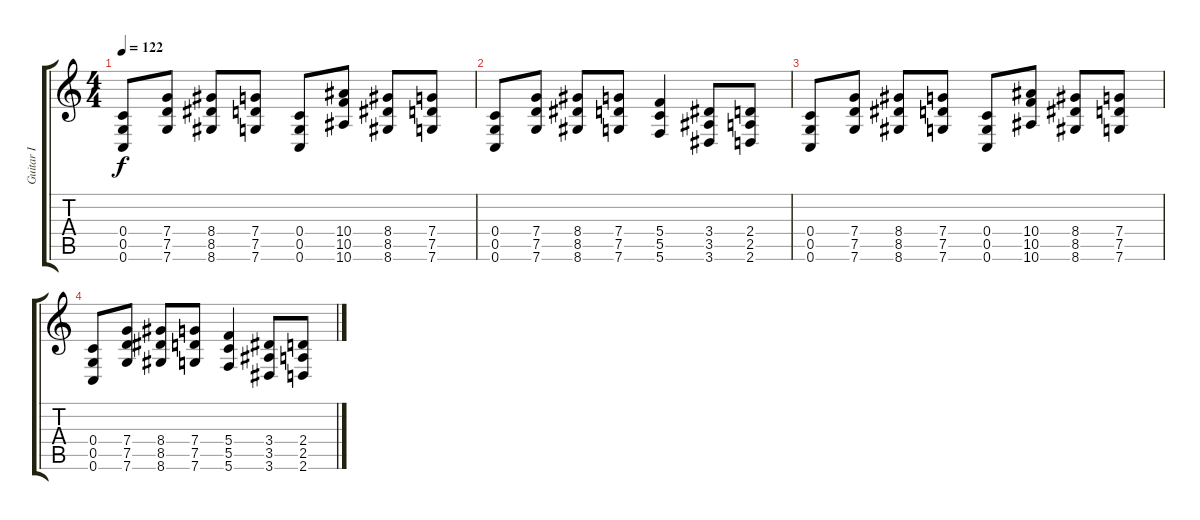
\track ("Guitar I" "Guitar I") {instrument distortionguitar}
\staff {score tabs}
\tuning (D4 A3 F3 C3 G2 C2) {hide}
\ts (4 4)
\tempo 122
\clef g2
\ks c
(0.4 0.5 0.6).8{dy f} (7.4 7.5 7.6).8 (8.4 8.5 8.6).8 (7.4 7.5 7.6).8 (0.4 0.5 0.6).8 (10.4 10.5 10.6).8 (8.4 8.5 8.6).8 (7.4 7.5 7.6).8 |
(0.4 0.5 0.6).8 (7.4 7.5 7.6).8 (8.4 8.5 8.6).8 (7.4 7.5 7.6).8 (5.4 5.5 5.6).4 (3.4 3.5 3.6).8 (2.4 2.5 2.6).8 |
(0.4 0.5 0.6).8 (7.4 7.5 7.6).8 (8.4 8.5 8.6).8 (7.4 7.5 7.6).8 (0.4 0.5 0.6).8 (10.4 10.5 10.6).8 (8.4 8.5 8.6).8 (7.4 7.5 7.6).8 |
(0.4 0.5 0.6).8 (7.4 7.5 7.6).8 (8.4 8.5 8.6).8 (7.4 7.5 7.6).8 (5.4 5.5 5.6).4 (3.4 3.5 3.6).8 (2.4 2.5 2.6).8
